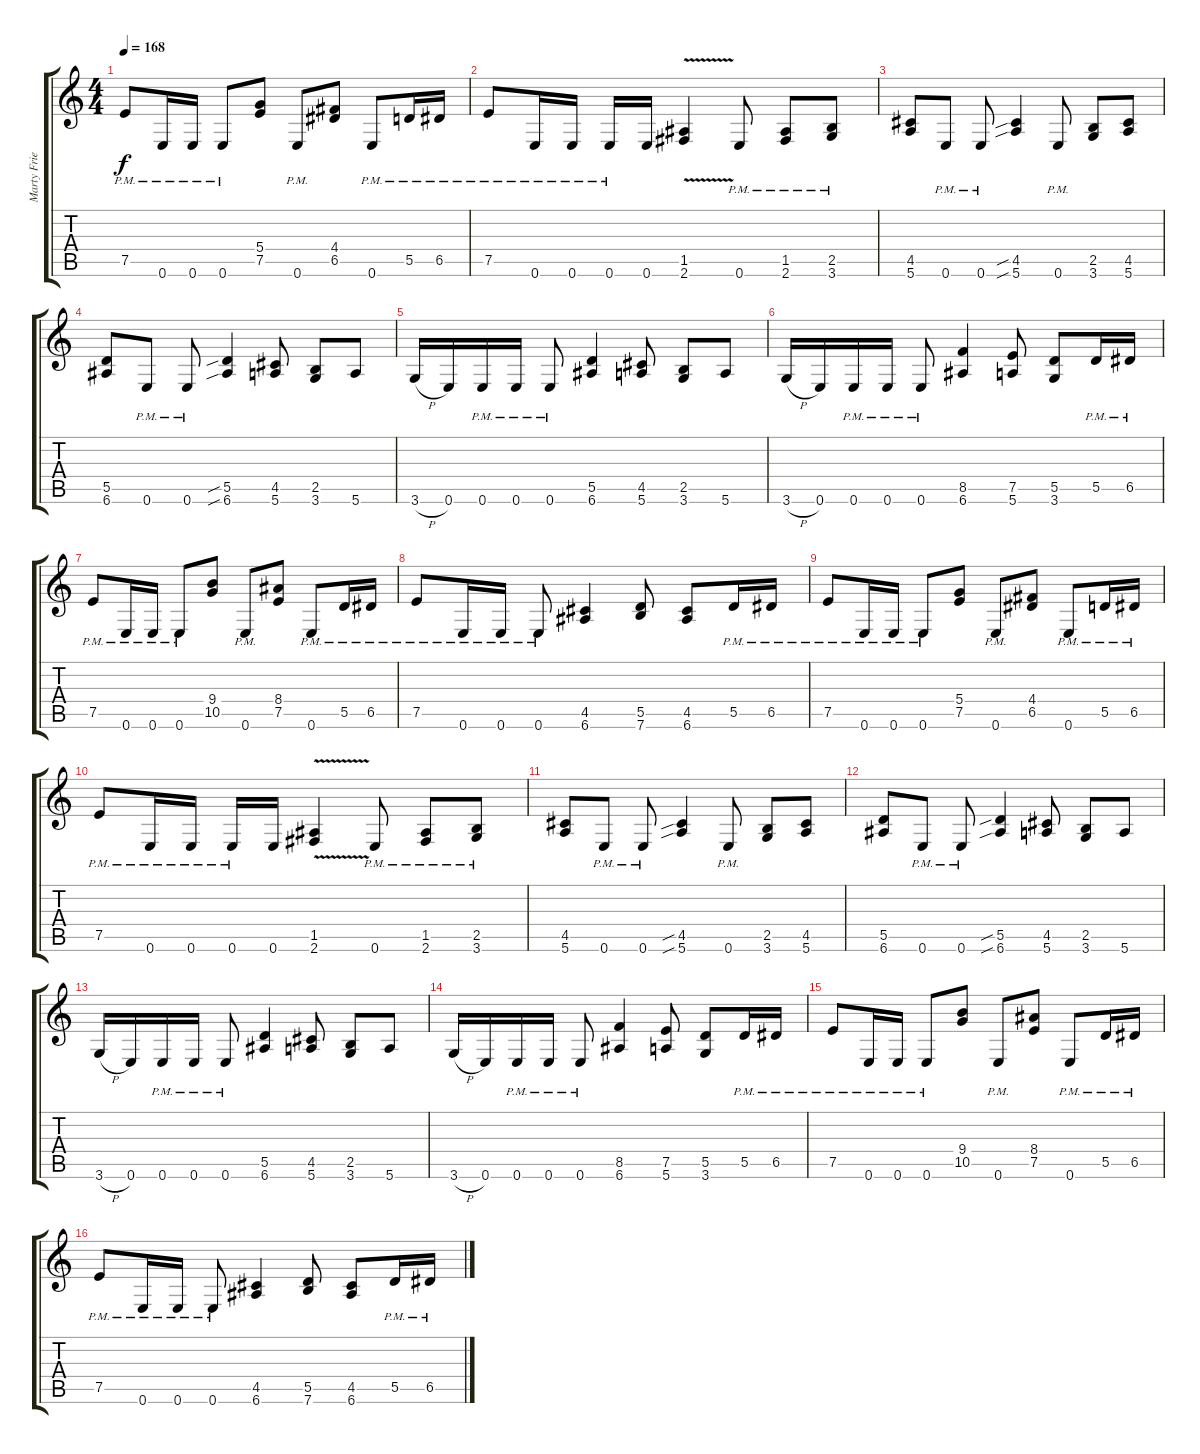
\track ("Marty Friedman" "Marty Frie") {instrument distortionguitar}
\staff {score tabs}
\tuning (E4 B3 G3 D3 A2 E2) {hide}
\ts (4 4)
\tempo 168
\clef g2
\ks c
7.5{pm}.8{dy f} 0.6{pm}.16 0.6{pm}.16 0.6{pm}.8 (5.4 7.5).8 0.6{pm}.8 (4.4 6.5).8 0.6{pm}.8 5.5{pm}.16 6.5{pm}.16 |
7.5{pm}.8 0.6{pm}.16 0.6{pm}.16 0.6{pm}.16 0.6.16 (1.5{v} 2.6).4 0.6{pm}.8 (1.5{pm} 2.6{pm}).8 (2.5{pm} 3.6{pm}).8 |
(4.5 5.6).8 0.6{pm}.8 0.6{pm}.8 (4.5{sib} 5.6{sib}).4 0.6{pm}.8 (2.5 3.6).8 (4.5 5.6).8 |
(5.5 6.6).8 0.6{pm}.8 0.6{pm}.8 (5.5{sib} 6.6{sib}).4 (4.5 5.6).8 (2.5 3.6).8 5.6.8 |
3.6{h}.16 0.6.16 0.6{pm}.16 0.6{pm}.16 0.6{pm}.8 (5.5 6.6).4 (4.5 5.6).8 (2.5 3.6).8 5.6.8 |
3.6{h}.16 0.6.16 0.6{pm}.16 0.6{pm}.16 0.6{pm}.8 (8.5 6.6).4 (7.5 5.6).8 (5.5 3.6).8 5.5{pm}.16 6.5{pm}.16 |
7.5{pm}.8 0.6{pm}.16 0.6{pm}.16 0.6{pm}.8 (9.4 10.5).8 0.6{pm}.8 (8.4 7.5).8 0.6{pm}.8 5.5{pm}.16 6.5{pm}.16 |
7.5{pm}.8 0.6{pm}.16 0.6{pm}.16 0.6{pm}.8 (4.5 6.6).4 (5.5 7.6).8 (4.5 6.6).8 5.5{pm}.16 6.5{pm}.16 |
7.5{pm}.8 0.6{pm}.16 0.6{pm}.16 0.6{pm}.8 (5.4 7.5).8 0.6{pm}.8 (4.4 6.5).8 0.6{pm}.8 5.5{pm}.16 6.5{pm}.16 |
7.5{pm}.8 0.6{pm}.16 0.6{pm}.16 0.6{pm}.16 0.6.16 (1.5{v} 2.6).4 0.6{pm}.8 (1.5{pm} 2.6{pm}).8 (2.5{pm} 3.6{pm}).8 |
(4.5 5.6).8 0.6{pm}.8 0.6{pm}.8 (4.5{sib} 5.6{sib}).4 0.6{pm}.8 (2.5 3.6).8 (4.5 5.6).8 |
(5.5 6.6).8 0.6{pm}.8 0.6{pm}.8 (5.5{sib} 6.6{sib}).4 (4.5 5.6).8 (2.5 3.6).8 5.6.8 |
3.6{h}.16 0.6.16 0.6{pm}.16 0.6{pm}.16 0.6{pm}.8 (5.5 6.6).4 (4.5 5.6).8 (2.5 3.6).8 5.6.8 |
3.6{h}.16 0.6.16 0.6{pm}.16 0.6{pm}.16 0.6{pm}.8 (8.5 6.6).4 (7.5 5.6).8 (5.5 3.6).8 5.5{pm}.16 6.5{pm}.16 |
7.5{pm}.8 0.6{pm}.16 0.6{pm}.16 0.6{pm}.8 (9.4 10.5).8 0.6{pm}.8 (8.4 7.5).8 0.6{pm}.8 5.5{pm}.16 6.5{pm}.16 |
7.5{pm}.8 0.6{pm}.16 0.6{pm}.16 0.6{pm}.8 (4.5 6.6).4 (5.5 7.6).8 (4.5 6.6).8 5.5{pm}.16 6.5{pm}.16
